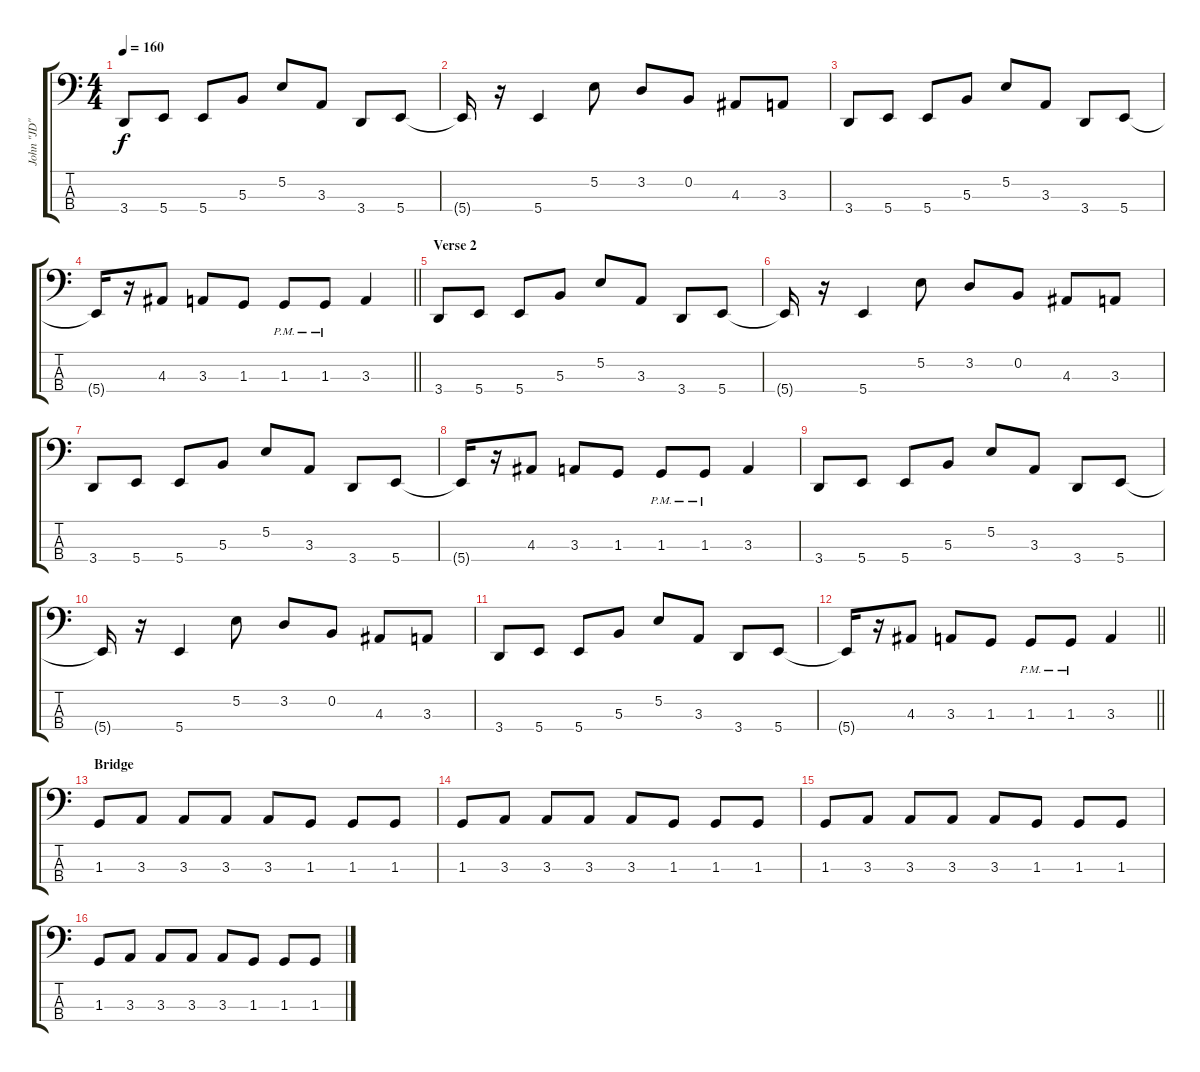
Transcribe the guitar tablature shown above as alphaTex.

\track ("John \"JD\" DeServio" "John \"JD\" ") {instrument electricbassfinger}
\staff {score tabs}
\tuning (E2 B1 Gb1 B0) {hide}
\ts (4 4)
\tempo 160
\clef f4
\ks c
3.4.8{dy f} 5.4.8 5.4.8 5.3.8 5.2.8 3.3.8 3.4.8 5.4.8 |
5.4{t}.16 r.16 5.4.4 5.2.8 3.2.8 0.2.8 4.3.8 3.3.8 |
3.4.8 5.4.8 5.4.8 5.3.8 5.2.8 3.3.8 3.4.8 5.4.8 |
\barLineRight lightlight
5.4{t}.16 r.16 4.3.8 3.3.8 1.3.8 1.3{pm}.8 1.3{pm}.8 3.3.4 |
\section ("" "Verse 2")
3.4.8 5.4.8 5.4.8 5.3.8 5.2.8 3.3.8 3.4.8 5.4.8 |
5.4{t}.16 r.16 5.4.4 5.2.8 3.2.8 0.2.8 4.3.8 3.3.8 |
3.4.8 5.4.8 5.4.8 5.3.8 5.2.8 3.3.8 3.4.8 5.4.8 |
5.4{t}.16 r.16 4.3.8 3.3.8 1.3.8 1.3{pm}.8 1.3{pm}.8 3.3.4 |
3.4.8 5.4.8 5.4.8 5.3.8 5.2.8 3.3.8 3.4.8 5.4.8 |
5.4{t}.16 r.16 5.4.4 5.2.8 3.2.8 0.2.8 4.3.8 3.3.8 |
3.4.8 5.4.8 5.4.8 5.3.8 5.2.8 3.3.8 3.4.8 5.4.8 |
\barLineRight lightlight
5.4{t}.16 r.16 4.3.8 3.3.8 1.3.8 1.3{pm}.8 1.3{pm}.8 3.3.4 |
\section ("" "Bridge")
1.3.8 3.3.8 3.3.8 3.3.8 3.3.8 1.3.8 1.3.8 1.3.8 |
1.3.8 3.3.8 3.3.8 3.3.8 3.3.8 1.3.8 1.3.8 1.3.8 |
1.3.8 3.3.8 3.3.8 3.3.8 3.3.8 1.3.8 1.3.8 1.3.8 |
1.3.8 3.3.8 3.3.8 3.3.8 3.3.8 1.3.8 1.3.8 1.3.8
